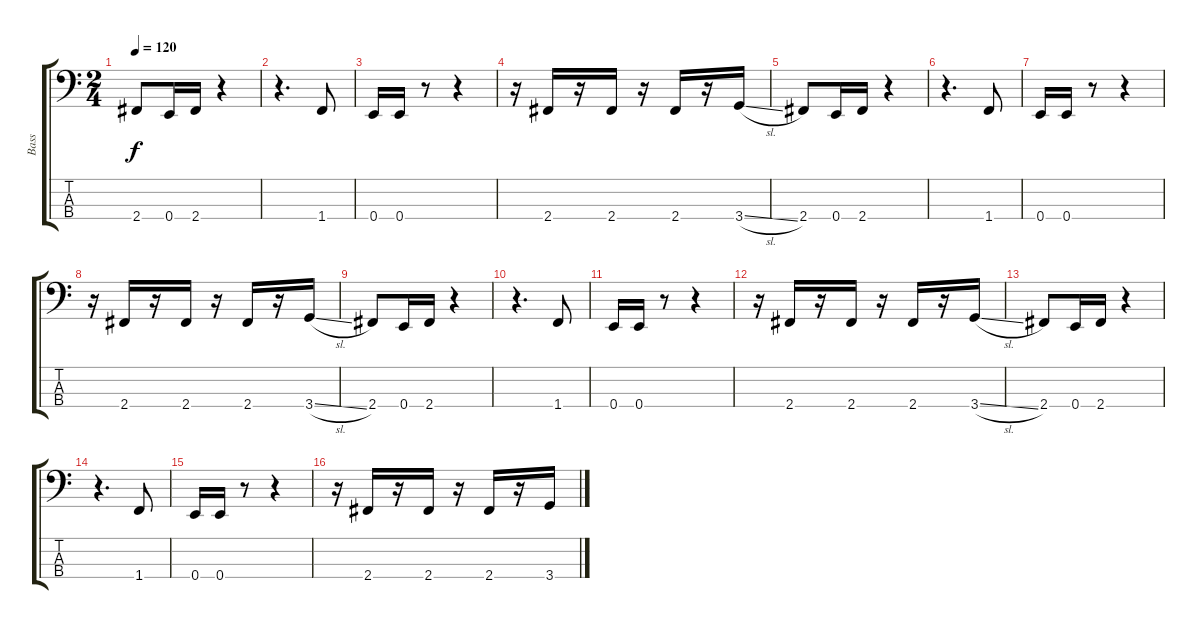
\track ("Bass" "Bass") {instrument electricbassfinger bank 177}
\staff {score tabs}
\tuning (G2 D2 A1 E1) {hide}
\ts (2 4)
\tempo 120
\clef f4
\ks c
2.4.8{dy f} 0.4.16 2.4.16 r.4 |
r.4{d} 1.4.8 |
0.4.16 0.4.16 r.8 r.4 |
r.16 2.4.16 r.16 2.4.16 r.16 2.4.16 r.16 3.4{sl}.16 |
2.4.8 0.4.16 2.4.16 r.4 |
r.4{d} 1.4.8 |
0.4.16 0.4.16 r.8 r.4 |
r.16 2.4.16 r.16 2.4.16 r.16 2.4.16 r.16 3.4{sl}.16 |
2.4.8 0.4.16 2.4.16 r.4 |
r.4{d} 1.4.8 |
0.4.16 0.4.16 r.8 r.4 |
r.16 2.4.16 r.16 2.4.16 r.16 2.4.16 r.16 3.4{sl}.16 |
2.4.8 0.4.16 2.4.16 r.4 |
r.4{d} 1.4.8 |
0.4.16 0.4.16 r.8 r.4 |
r.16 2.4.16 r.16 2.4.16 r.16 2.4.16 r.16 3.4{sl}.16
